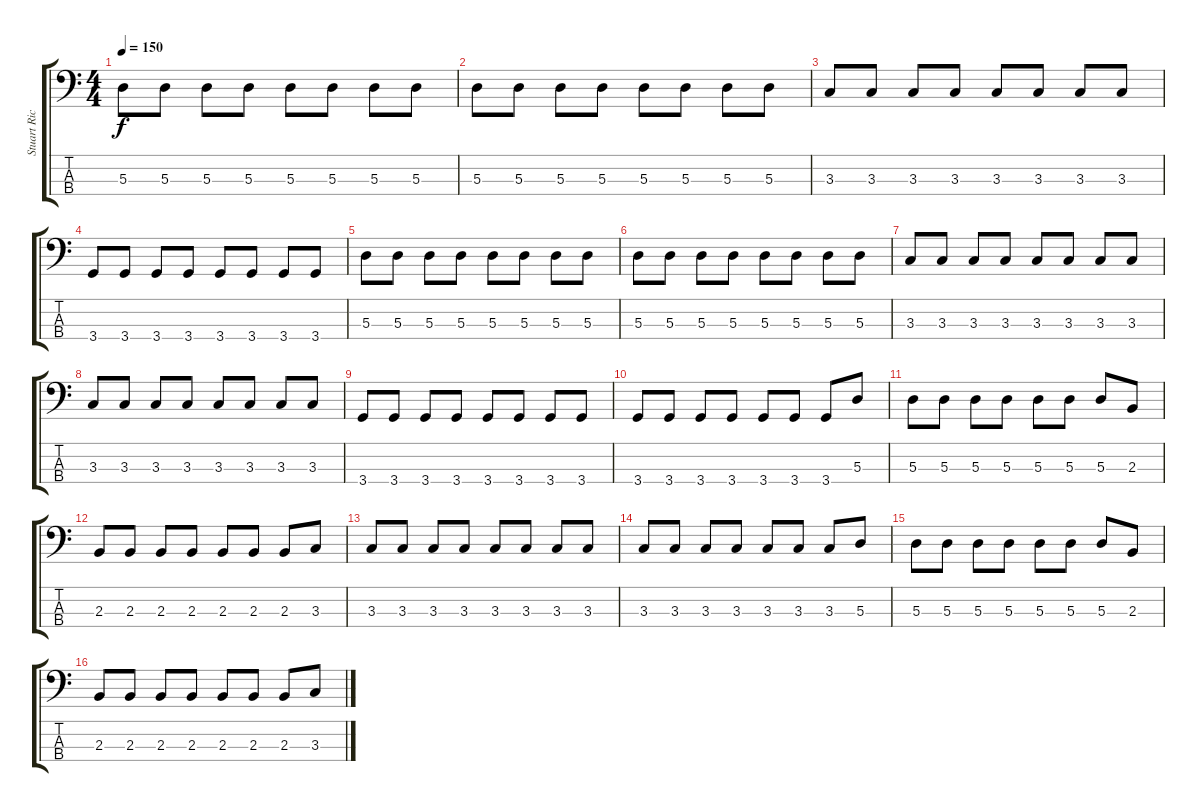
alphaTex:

\track ("Stuart Richardson" "Stuart Ric") {instrument electricbassfinger}
\staff {score tabs}
\tuning (G2 D2 A1 E1) {hide}
\ts (4 4)
\tempo 150
\clef f4
\ks c
5.3.8{dy f} 5.3.8 5.3.8 5.3.8 5.3.8 5.3.8 5.3.8 5.3.8 |
5.3.8 5.3.8 5.3.8 5.3.8 5.3.8 5.3.8 5.3.8 5.3.8 |
3.3.8 3.3.8 3.3.8 3.3.8 3.3.8 3.3.8 3.3.8 3.3.8 |
3.4.8 3.4.8 3.4.8 3.4.8 3.4.8 3.4.8 3.4.8 3.4.8 |
5.3.8 5.3.8 5.3.8 5.3.8 5.3.8 5.3.8 5.3.8 5.3.8 |
5.3.8 5.3.8 5.3.8 5.3.8 5.3.8 5.3.8 5.3.8 5.3.8 |
3.3.8 3.3.8 3.3.8 3.3.8 3.3.8 3.3.8 3.3.8 3.3.8 |
3.3.8 3.3.8 3.3.8 3.3.8 3.3.8 3.3.8 3.3.8 3.3.8 |
3.4.8 3.4.8 3.4.8 3.4.8 3.4.8 3.4.8 3.4.8 3.4.8 |
3.4.8 3.4.8 3.4.8 3.4.8 3.4.8 3.4.8 3.4.8 5.3.8{instrument overdrivenguitar} |
5.3.8 5.3.8 5.3.8 5.3.8 5.3.8 5.3.8 5.3.8 2.3.8 |
2.3.8 2.3.8 2.3.8 2.3.8 2.3.8 2.3.8 2.3.8 3.3.8 |
3.3.8 3.3.8 3.3.8 3.3.8 3.3.8 3.3.8 3.3.8 3.3.8 |
3.3.8 3.3.8 3.3.8 3.3.8 3.3.8 3.3.8 3.3.8 5.3.8 |
5.3.8 5.3.8 5.3.8 5.3.8 5.3.8 5.3.8 5.3.8 2.3.8 |
2.3.8 2.3.8 2.3.8 2.3.8 2.3.8 2.3.8 2.3.8 3.3.8
